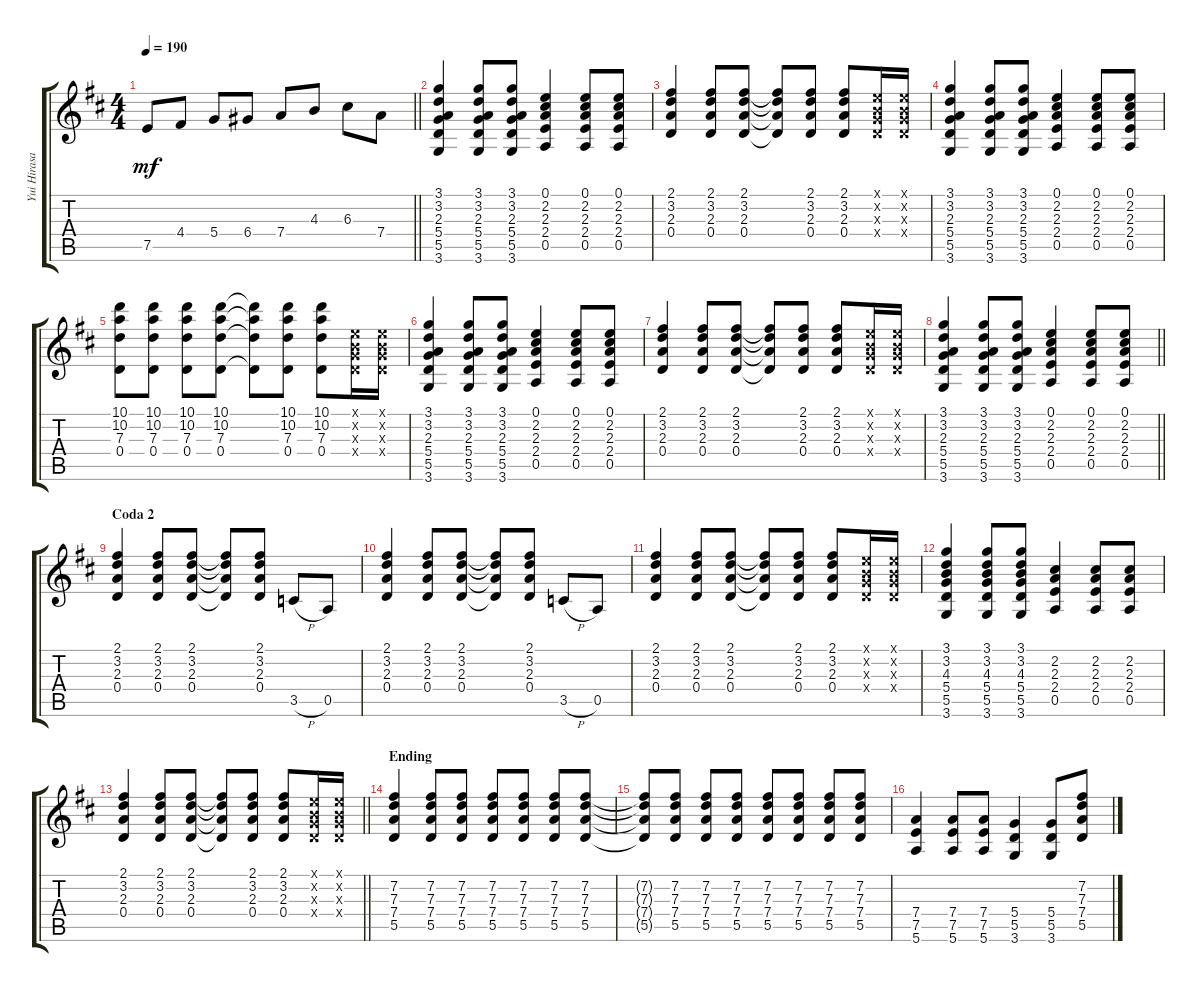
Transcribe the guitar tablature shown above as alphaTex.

\track ("Yui Hirasawa" "Yui Hirasa") {instrument distortionguitar}
\staff {score tabs}
\tuning (E4 B3 G3 D3 A2 E2) {hide}
\ts (4 4)
\tempo 190
\clef g2
\barLineRight lightlight
\ks d
7.5.8{dy mf} 4.4.8 5.4.8 6.4.8 7.4.8 4.3.8 6.3.8 7.4.8 |
\section ("" "")
(3.1 3.2 2.3 5.4 5.5 3.6).4 (3.1 3.2 2.3 5.4 5.5 3.6).8 (3.1 3.2 2.3 5.4 5.5 3.6).8 (0.1 2.2 2.3 2.4 0.5).4 (0.1 2.2 2.3 2.4 0.5).8 (0.1 2.2 2.3 2.4 0.5).8 |
(2.1 3.2 2.3 0.4).4 (2.1 3.2 2.3 0.4).8 (2.1 3.2 2.3 0.4).8 (2.1{t} 3.2{t} 2.3{t} 0.4{t}).8 (2.1 3.2 2.3 0.4).8 (2.1 3.2 2.3 0.4).8 (0.1{x} 0.2{x} 0.3{x} 0.4{x}).16 (0.1{x} 0.2{x} 0.3{x} 0.4{x}).16 |
(3.1 3.2 2.3 5.4 5.5 3.6).4 (3.1 3.2 2.3 5.4 5.5 3.6).8 (3.1 3.2 2.3 5.4 5.5 3.6).8 (0.1 2.2 2.3 2.4 0.5).4 (0.1 2.2 2.3 2.4 0.5).8 (0.1 2.2 2.3 2.4 0.5).8 |
(10.1 10.2 7.3 0.4).8 (10.1 10.2 7.3 0.4).8 (10.1 10.2 7.3 0.4).8 (10.1 10.2 7.3 0.4).8 (10.1{t} 10.2{t} 7.3{t} 0.4{t}).8 (10.1 10.2 7.3 0.4).8 (10.1 10.2 7.3 0.4).8 (0.1{x} 0.2{x} 0.3{x} 0.4{x}).16 (0.1{x} 0.2{x} 0.3{x} 0.4{x}).16 |
(3.1 3.2 2.3 5.4 5.5 3.6).4 (3.1 3.2 2.3 5.4 5.5 3.6).8 (3.1 3.2 2.3 5.4 5.5 3.6).8 (0.1 2.2 2.3 2.4 0.5).4 (0.1 2.2 2.3 2.4 0.5).8 (0.1 2.2 2.3 2.4 0.5).8 |
(2.1 3.2 2.3 0.4).4 (2.1 3.2 2.3 0.4).8 (2.1 3.2 2.3 0.4).8 (2.1{t} 3.2{t} 2.3{t} 0.4{t}).8 (2.1 3.2 2.3 0.4).8 (2.1 3.2 2.3 0.4).8 (0.1{x} 0.2{x} 0.3{x} 0.4{x}).16 (0.1{x} 0.2{x} 0.3{x} 0.4{x}).16 |
\barLineRight lightlight
(3.1 3.2 2.3 5.4 5.5 3.6).4 (3.1 3.2 2.3 5.4 5.5 3.6).8 (3.1 3.2 2.3 5.4 5.5 3.6).8 (0.1 2.2 2.3 2.4 0.5).4 (0.1 2.2 2.3 2.4 0.5).8 (0.1 2.2 2.3 2.4 0.5).8 |
\section ("" "Coda 2")
(2.1 3.2 2.3 0.4).4 (2.1 3.2 2.3 0.4).8 (2.1 3.2 2.3 0.4).8 (2.1{t} 3.2{t} 2.3{t} 0.4{t}).8 (2.1 3.2 2.3 0.4).8 3.5{h}.8 0.5.8 |
(2.1 3.2 2.3 0.4).4 (2.1 3.2 2.3 0.4).8 (2.1 3.2 2.3 0.4).8 (2.1{t} 3.2{t} 2.3{t} 0.4{t}).8 (2.1 3.2 2.3 0.4).8 3.5{h}.8 0.5.8 |
(2.1 3.2 2.3 0.4).4 (2.1 3.2 2.3 0.4).8 (2.1 3.2 2.3 0.4).8 (2.1{t} 3.2{t} 2.3{t} 0.4{t}).8 (2.1 3.2 2.3 0.4).8 (2.1 3.2 2.3 0.4).8 (0.1{x} 0.2{x} 0.3{x} 0.4{x}).16 (0.1{x} 0.2{x} 0.3{x} 0.4{x}).16 |
(3.1 3.2 4.3 5.4 5.5 3.6).4 (3.1 3.2 4.3 5.4 5.5 3.6).8 (3.1 3.2 4.3 5.4 5.5 3.6).8 (2.2 2.3 2.4 0.5).4 (2.2 2.3 2.4 0.5).8 (2.2 2.3 2.4 0.5).8 |
\barLineRight lightlight
(2.1 3.2 2.3 0.4).4 (2.1 3.2 2.3 0.4).8 (2.1 3.2 2.3 0.4).8 (2.1{t} 3.2{t} 2.3{t} 0.4{t}).8 (2.1 3.2 2.3 0.4).8 (2.1 3.2 2.3 0.4).8 (0.1{x} 0.2{x} 0.3{x} 0.4{x}).16 (0.1{x} 0.2{x} 0.3{x} 0.4{x}).16 |
\section ("" "Ending")
(7.2 7.3 7.4 5.5).4 (7.2 7.3 7.4 5.5).8 (7.2 7.3 7.4 5.5).8 (7.2 7.3 7.4 5.5).8 (7.2 7.3 7.4 5.5).8 (7.2 7.3 7.4 5.5).8 (7.2 7.3 7.4 5.5).8 |
(7.2{t} 7.3{t} 7.4{t} 5.5{t}).8 (7.2 7.3 7.4 5.5).8 (7.2 7.3 7.4 5.5).8 (7.2 7.3 7.4 5.5).8 (7.2 7.3 7.4 5.5).8 (7.2 7.3 7.4 5.5).8 (7.2 7.3 7.4 5.5).8 (7.2 7.3 7.4 5.5).8 |
(7.4 7.5 5.6).4 (7.4 7.5 5.6).8 (7.4 7.5 5.6).8 (5.4 5.5 3.6).4 (5.4 5.5 3.6).8 (7.2 7.3 7.4 5.5).8
